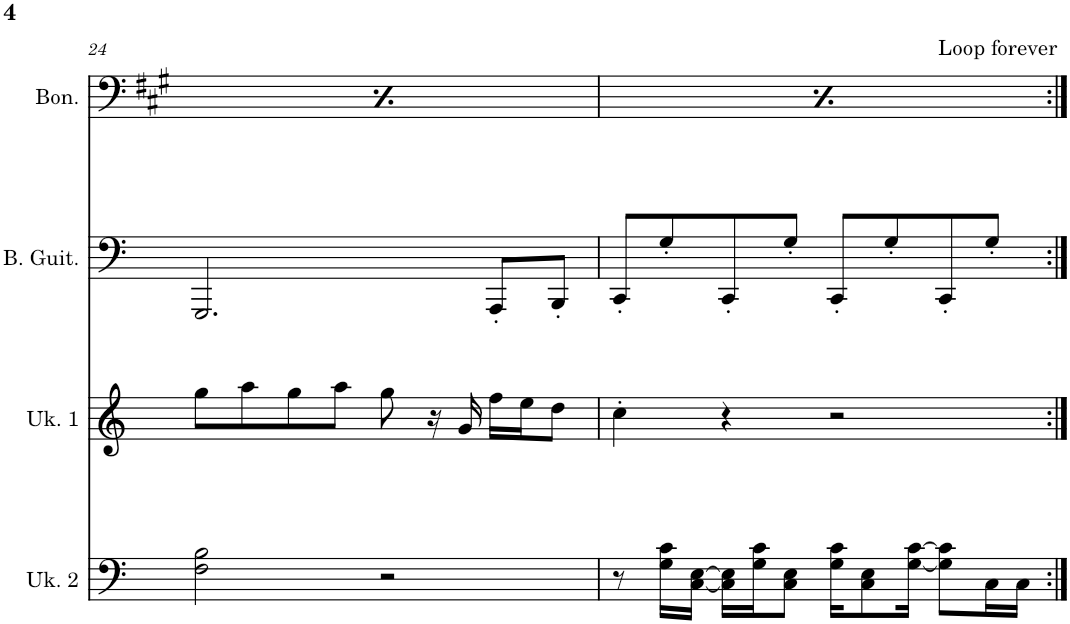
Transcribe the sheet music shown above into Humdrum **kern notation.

**kern	**kern	**kern	**kern	**dynam
*part4	*part3	*part2	*part1	*part1
*staff4	*staff3	*staff2	*staff1	*staff1
*I"Ukulele 2	*I"Ukulele 1	*I"Bass Guitar	*I"Bongos	*
*I'Uk. 2	*I'Uk. 1	*I'B. Guit.	*I'Bon.	*
!!LO:PB:g=z
*clefF4	*clefG2	*clefF4	*clefF4	*
*	*	*	*Trd-2c-3	*
*k[]	*k[]	*k[]	*k[f#c#g#]	*
*M4/4	*M4/4	*M4/4	*M4/4	*
*met(c)	*met(c)	*met(c)	*met(c)	*
=24	=24	=24	=24	=24
!	!	!	!	!LO:DY:b
2F\ 2B\	8gg\L	2.GGG/	8E\L	ff
.	8aa\	.	8A\J	.
.	8gg\	.	8E\L	.
.	8aa\J	.	16A\L	.
.	.	.	16A\JJ	.
2r	8gg\	.	8E\L	.
.	16r	.	8A\J	.
.	16g/	.	.	.
.	16ff\LL	8AAA'/L	8E\L	.
.	16ee\J	.	.	.
.	8dd\J	8BBB'/J	16A\L	.
.	.	.	16A\JJ	.
=25	=25	=25	=25	=25
!	!	!	!	!LO:DY:b
8r	4cc'\	8CC'/L	8E\L	ff
16G\ 16c\LL	.	8G'/	8A\J	.
[16C\ [16E\JJ	.	.	.	.
16C\] 16E\]LL	4r	8CC'/	8E\L	.
16G\ 16c\J	.	.	.	.
8C\ 8E\J	.	8G'/J	16A\L	.
.	.	.	16A\JJ	.
16G\ 16c\KL	2r	8CC'/L	8E\L	.
8C\ 8E\	.	.	.	.
.	.	8G'/	8A\J	.
[16G\ [16c\Jk	.	.	.	.
!	!	!	!LO:TX:a:t=Loop forever	!
8G\] 8c\]L	.	8CC'/	8E\L	.
16C\L	.	8G'/J	16A\L	.
16C\JJ	.	.	16A\JJ	.
=:|!	=:|!	=:|!	=:|!	=:|!
*-	*-	*-	*-	*-
